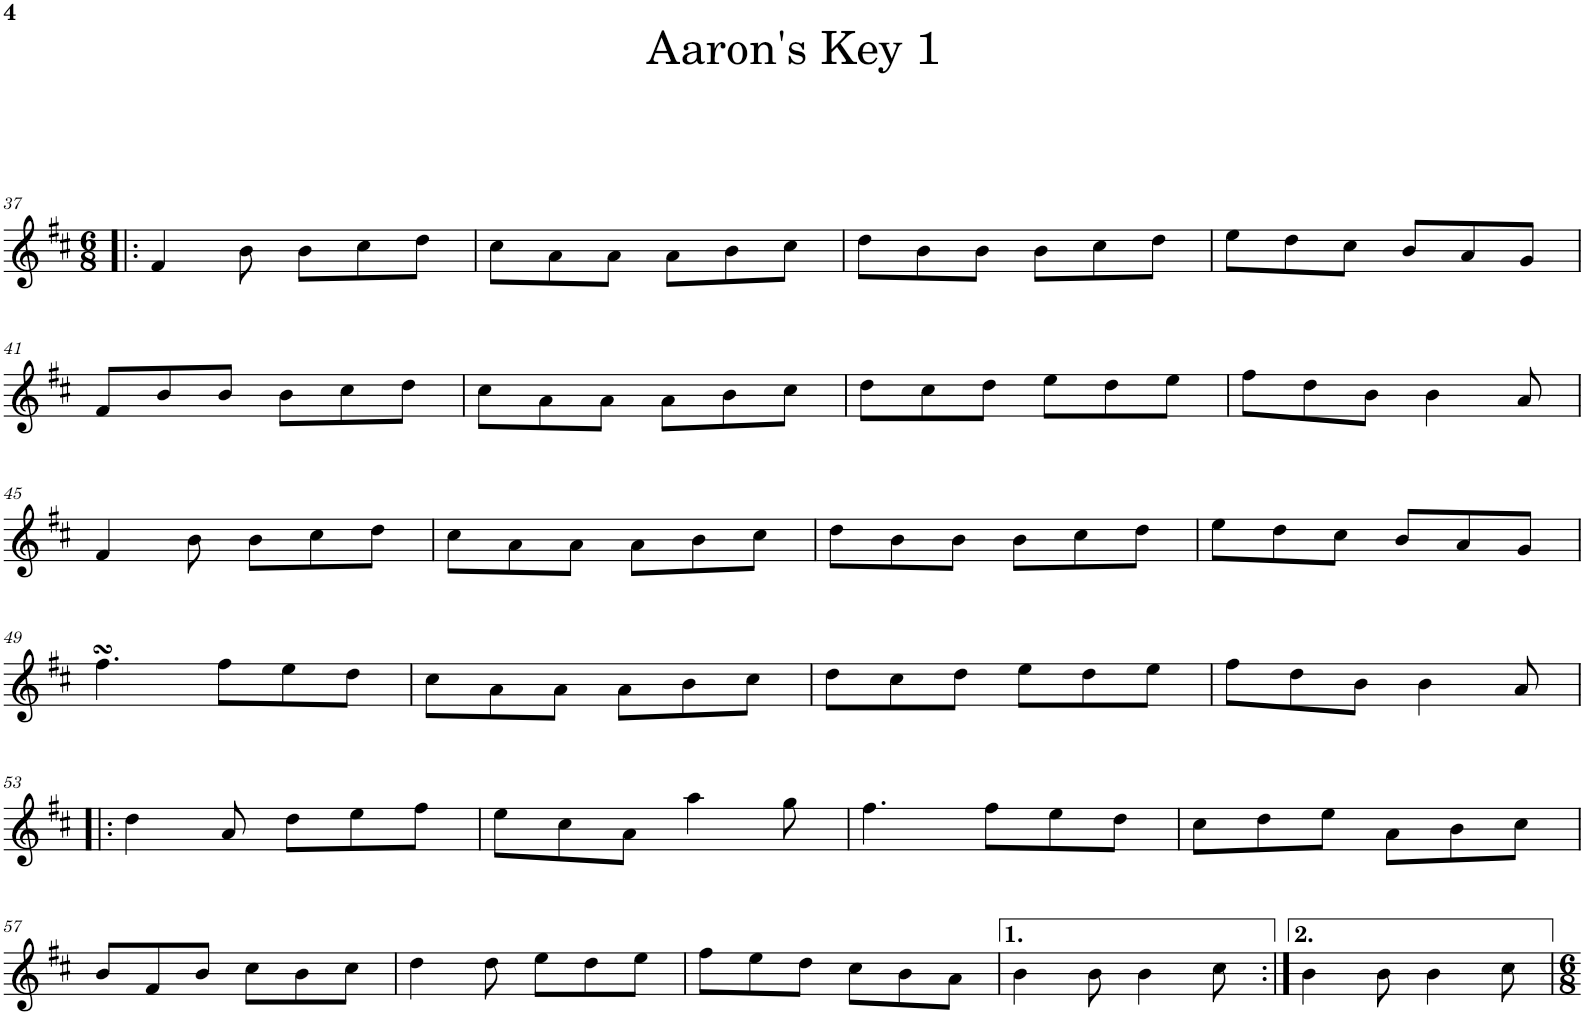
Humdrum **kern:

**kern
*part1
*staff1
*I"Violin
*I'Vln.
!!LO:PB:g=z
*clefG2
*k[f#c#]
*M6/8
=37!|:
4f#/
8b\
8b\L
8cc#\
8dd\J
=38
8cc#\L
8a\
8a\J
8a\L
8b\
8cc#\J
=39
8dd\L
8b\
8b\J
8b\L
8cc#\
8dd\J
=40
8ee\L
8dd\
8cc#\J
8b/L
8a/
8g/J
!!LO:LB:g=z
=41
8f#/L
8b/
8b/J
8b\L
8cc#\
8dd\J
=42
8cc#\L
8a\
8a\J
8a\L
8b\
8cc#\J
=43
8dd\L
8cc#\
8dd\J
8ee\L
8dd\
8ee\J
=44
8ff#\L
8dd\
8b\J
4b\
8a/
!!LO:LB:g=z
=45
4f#/
8b\
8b\L
8cc#\
8dd\J
=46
8cc#\L
8a\
8a\J
8a\L
8b\
8cc#\J
=47
8dd\L
8b\
8b\J
8b\L
8cc#\
8dd\J
=48
8ee\L
8dd\
8cc#\J
8b/L
8a/
8g/J
!!LO:LB:g=z
=49
4.ff#sSsS\
8ff#\L
8ee\
8dd\J
=50
8cc#\L
8a\
8a\J
8a\L
8b\
8cc#\J
=51
8dd\L
8cc#\
8dd\J
8ee\L
8dd\
8ee\J
=52
8ff#\L
8dd\
8b\J
4b\
8a/
!!LO:LB:g=z
=53!|:
4dd\
8a/
8dd\L
8ee\
8ff#\J
=54
8ee\L
8cc#\
8a\J
4aa\
8gg\
=55
4.ff#\
8ff#\L
8ee\
8dd\J
=56
8cc#\L
8dd\
8ee\J
8a\L
8b\
8cc#\J
!!LO:LB:g=z
=57
8b/L
8f#/
8b/J
8cc#\L
8b\
8cc#\J
=58
4dd\
8dd\
8ee\L
8dd\
8ee\J
=59
8ff#\L
8ee\
8dd\J
8cc#\L
8b\
8a\J
=60
4b\
8b\
4b\
8cc#\
=61:|!
4b\
8b\
4b\
8cc#\
=
*-
